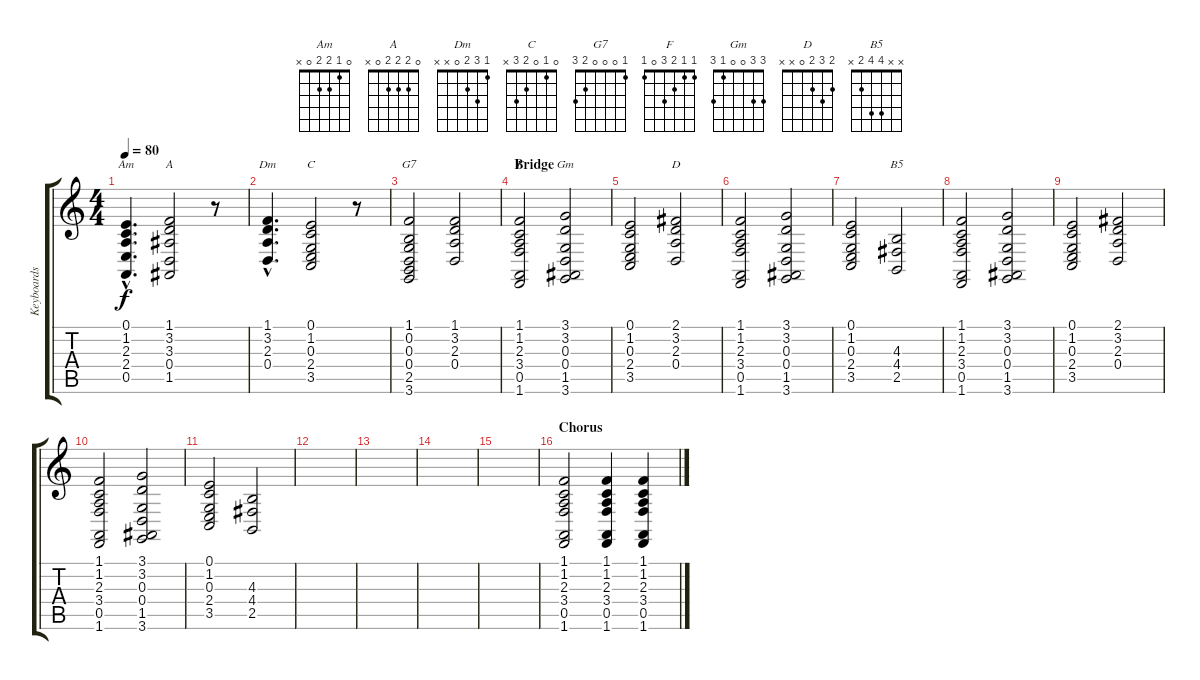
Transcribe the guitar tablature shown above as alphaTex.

\track ("Keyboards" "Keyboards") {instrument electricgrandpiano}
\staff {score tabs}
\tuning (E4 B3 G3 D3 A2 E2) {hide}
\chord ("Am" 0 1 2 2 0 x)
\chord ("A" 0 2 2 2 0 x)
\chord ("Dm" 1 3 2 0 x x)
\chord ("C" 0 1 0 2 3 x)
\chord ("G7" 1 0 0 0 2 3)
\chord ("F" 1 1 2 3 0 1)
\chord ("Gm" 3 3 0 0 1 3)
\chord ("D" 2 3 2 0 x x)
\chord ("B5" x x 4 4 2 x)
\ts (4 4)
\tempo 80
\clef g2
\ks c
(0.1{hac} 1.2{hac} 2.3{hac} 2.4{hac} 0.5{hac}).4{d ch "Am" dy f} (1.1 3.2 3.3 0.4 1.5).2{ch "A"} r.8 |
(1.1{hac} 3.2{hac} 2.3{hac} 0.4{hac}).4{d ch "Dm"} (0.1 1.2 0.3 2.4 3.5).2{ch "C"} r.8 |
(1.1 0.2 0.3 0.4 2.5 3.6).2{ch "G7"} (1.1 3.2 2.3 0.4).2 |
\section ("" "Bridge")
(1.1 1.2 2.3 3.4 0.5 1.6).2{ch "F"} (3.1 3.2 0.3 0.4 1.5 3.6).2{ch "Gm"} |
(0.1 1.2 0.3 2.4 3.5).2 (2.1 3.2 2.3 0.4).2{ch "D"} |
(1.1 1.2 2.3 3.4 0.5 1.6).2 (3.1 3.2 0.3 0.4 1.5 3.6).2 |
(0.1 1.2 0.3 2.4 3.5).2 (4.3 4.4 2.5).2{ch "B5"} |
(1.1 1.2 2.3 3.4 0.5 1.6).2 (3.1 3.2 0.3 0.4 1.5 3.6).2 |
(0.1 1.2 0.3 2.4 3.5).2 (2.1 3.2 2.3 0.4).2 |
(1.1 1.2 2.3 3.4 0.5 1.6).2 (3.1 3.2 0.3 0.4 1.5 3.6).2 |
(0.1 1.2 0.3 2.4 3.5).2 (4.3 4.4 2.5).2 |
|
|
|
|
\section ("" "Chorus")
(1.1 1.2 2.3 3.4 0.5 1.6).2 (1.1 1.2 2.3 3.4 0.5 1.6).4 (1.1 1.2 2.3 3.4 0.5 1.6).4
